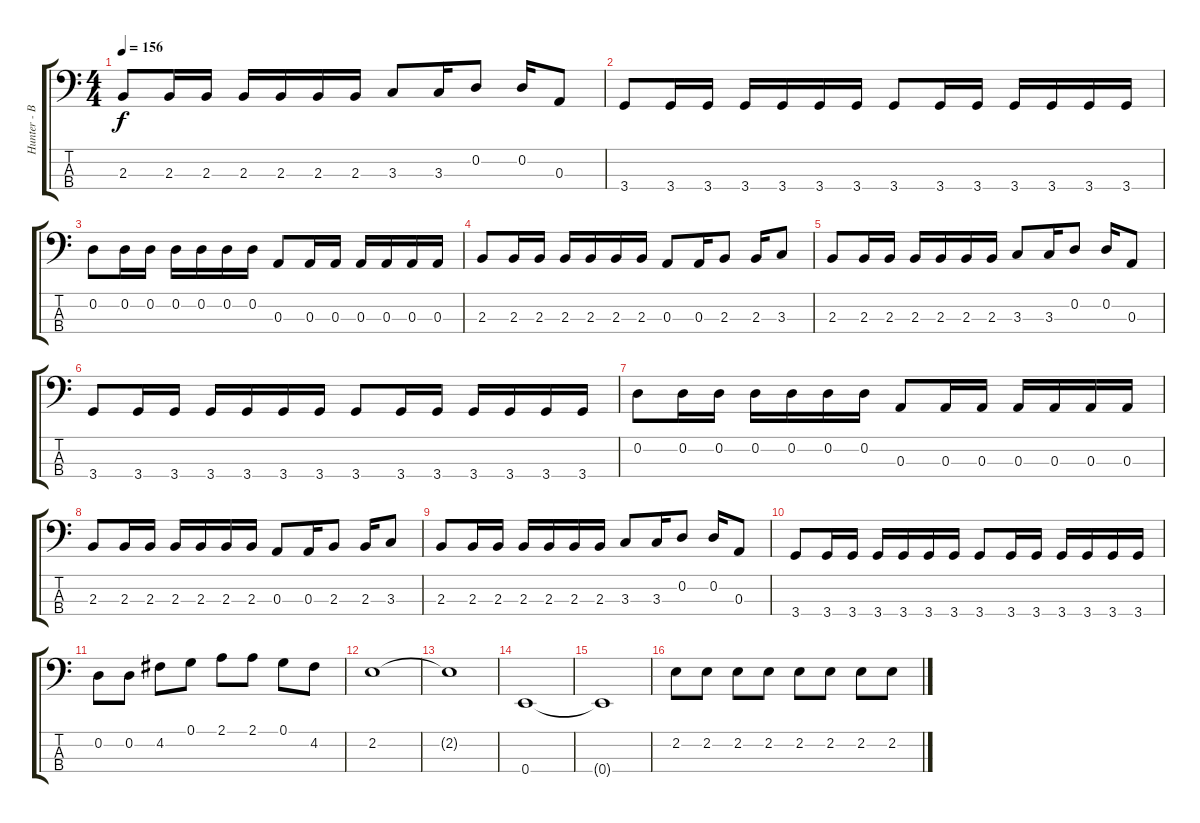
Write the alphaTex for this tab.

\track ("Hunter - Bass" "Hunter - B") {instrument electricbassfinger}
\staff {score tabs}
\tuning (G2 D2 A1 E1) {hide}
\ts (4 4)
\tempo 156
\clef f4
\ks c
2.3.8{dy f} 2.3.16 2.3.16 2.3.16 2.3.16 2.3.16 2.3.16 3.3.8 3.3.16 0.2.8 0.2.16 0.3.8 |
3.4.8 3.4.16 3.4.16 3.4.16 3.4.16 3.4.16 3.4.16 3.4.8 3.4.16 3.4.16 3.4.16 3.4.16 3.4.16 3.4.16 |
0.2.8 0.2.16 0.2.16 0.2.16 0.2.16 0.2.16 0.2.16 0.3.8 0.3.16 0.3.16 0.3.16 0.3.16 0.3.16 0.3.16 |
2.3.8 2.3.16 2.3.16 2.3.16 2.3.16 2.3.16 2.3.16 0.3.8 0.3.16 2.3.8 2.3.16 3.3.8 |
2.3.8 2.3.16 2.3.16 2.3.16 2.3.16 2.3.16 2.3.16 3.3.8 3.3.16 0.2.8 0.2.16 0.3.8 |
3.4.8 3.4.16 3.4.16 3.4.16 3.4.16 3.4.16 3.4.16 3.4.8 3.4.16 3.4.16 3.4.16 3.4.16 3.4.16 3.4.16 |
0.2.8 0.2.16 0.2.16 0.2.16 0.2.16 0.2.16 0.2.16 0.3.8 0.3.16 0.3.16 0.3.16 0.3.16 0.3.16 0.3.16 |
2.3.8 2.3.16 2.3.16 2.3.16 2.3.16 2.3.16 2.3.16 0.3.8 0.3.16 2.3.8 2.3.16 3.3.8 |
2.3.8 2.3.16 2.3.16 2.3.16 2.3.16 2.3.16 2.3.16 3.3.8 3.3.16 0.2.8 0.2.16 0.3.8 |
3.4.8 3.4.16 3.4.16 3.4.16 3.4.16 3.4.16 3.4.16 3.4.8 3.4.16 3.4.16 3.4.16 3.4.16 3.4.16 3.4.16 |
0.2.8 0.2.8 4.2.8 0.1.8 2.1.8 2.1.8 0.1.8 4.2.8 |
2.2.1 |
2.2{t}.1 |
0.4.1 |
0.4{t}.1 |
2.2.8 2.2.8 2.2.8 2.2.8 2.2.8 2.2.8 2.2.8 2.2.8
